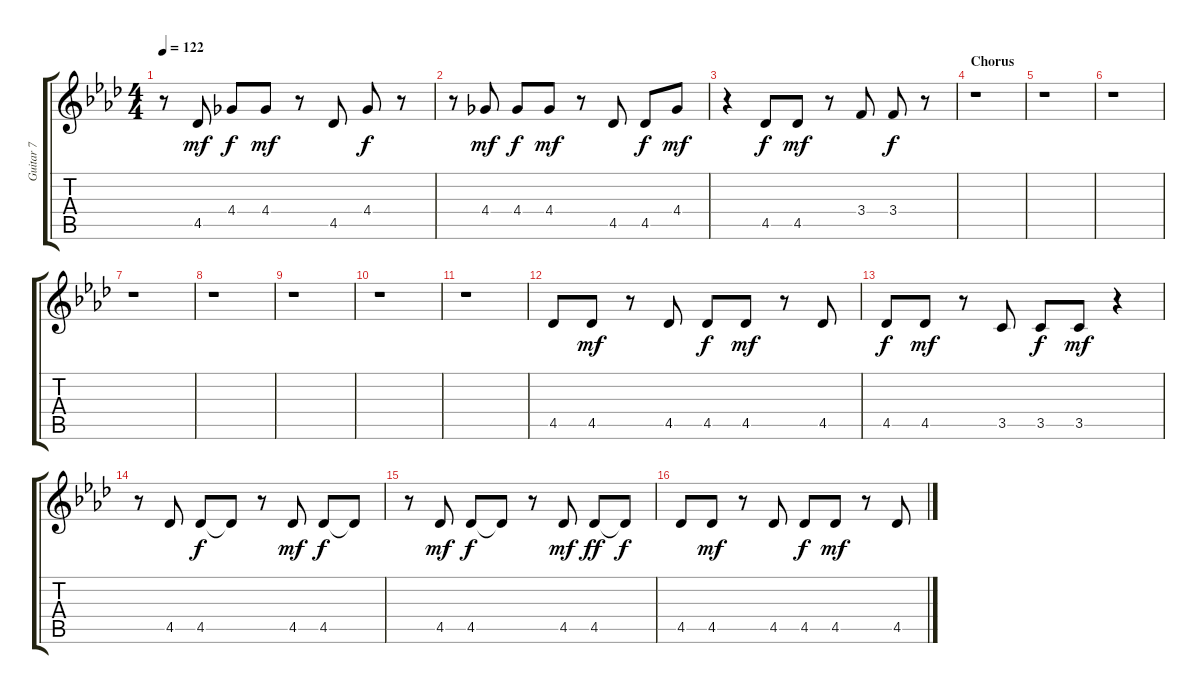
\track ("Guitar 7" "Guitar 7") {instrument electricguitarmuted}
\staff {score tabs}
\tuning (E4 B3 G3 D3 A2 E2) {hide}
\ts (4 4)
\tempo 122
\clef g2
\ks ab
r.8{dy mf} 4.5.8 4.4.8{dy f} 4.4.8{dy mf} r.8 4.5.8 4.4.8{dy f} r.8 |
r.8 4.4.8{dy mf} 4.4.8{dy f} 4.4.8{dy mf} r.8 4.5.8 4.5.8{dy f} 4.4.8{dy mf} |
r.4 4.5.8{dy f} 4.5.8{dy mf} r.8 3.4.8 3.4.8{dy f} r.8 |
\section ("" "Chorus")
r.1 |
r.1 |
r.1 |
r.1 |
r.1 |
r.1 |
r.1 |
r.1 |
4.5.8 4.5.8{dy mf} r.8 4.5.8 4.5.8{dy f} 4.5.8{dy mf} r.8 4.5.8 |
4.5.8{dy f} 4.5.8{dy mf} r.8 3.5.8 3.5.8{dy f} 3.5.8{dy mf} r.4 |
r.8 4.5.8 4.5.8{dy f} 4.5{t}.8 r.8 4.5.8{dy mf} 4.5.8{dy f} 4.5{t}.8 |
r.8 4.5.8{dy mf} 4.5.8{dy f} 4.5{t}.8 r.8 4.5.8{dy mf} 4.5.8{dy ff} 4.5{t}.8{dy f} |
4.5.8 4.5.8{dy mf} r.8 4.5.8 4.5.8{dy f} 4.5.8{dy mf} r.8 4.5.8
